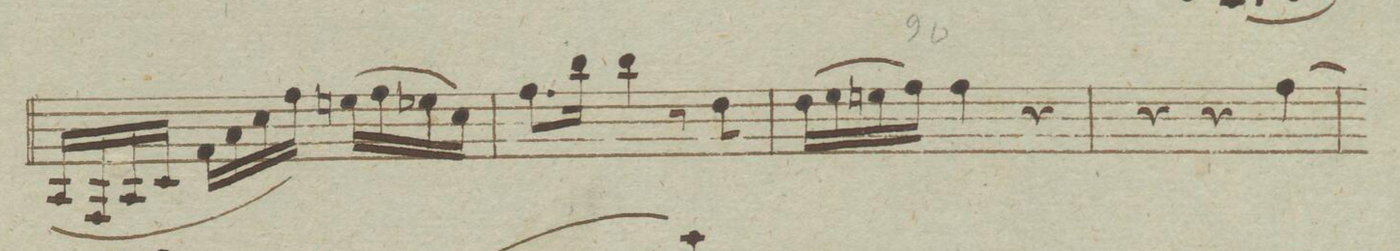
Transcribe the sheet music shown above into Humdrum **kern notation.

**kern	**dynam
*I"Clarinetto 1o. in B	*
*clefG2	*
*k[b-e-a-d-]	*
*met(c)	*
*M3/4	*
(16G/LL	.
16E-/	.
16G/	.
16B-/JJ	.
16e-\LL	.
16g\	.
16b-\	.
16ee-\JJ)	.
(16dd\LL	.
16ee-\	.
16dd-X\	.
16b-\JJ)	.
=89	=89
8.ee-\L	.
16aa-\Jk	.
4aa-\	.
8r	.
8cc\	.
=90	=90
(16cc\LL	.
16dd-\	.
16dd\	.
16ee-\JJ)	.
4ee-\	.
4r	.
=91	=91
4r	.
4r	.
[4ee-\	.
=92	=92
*-	*-
